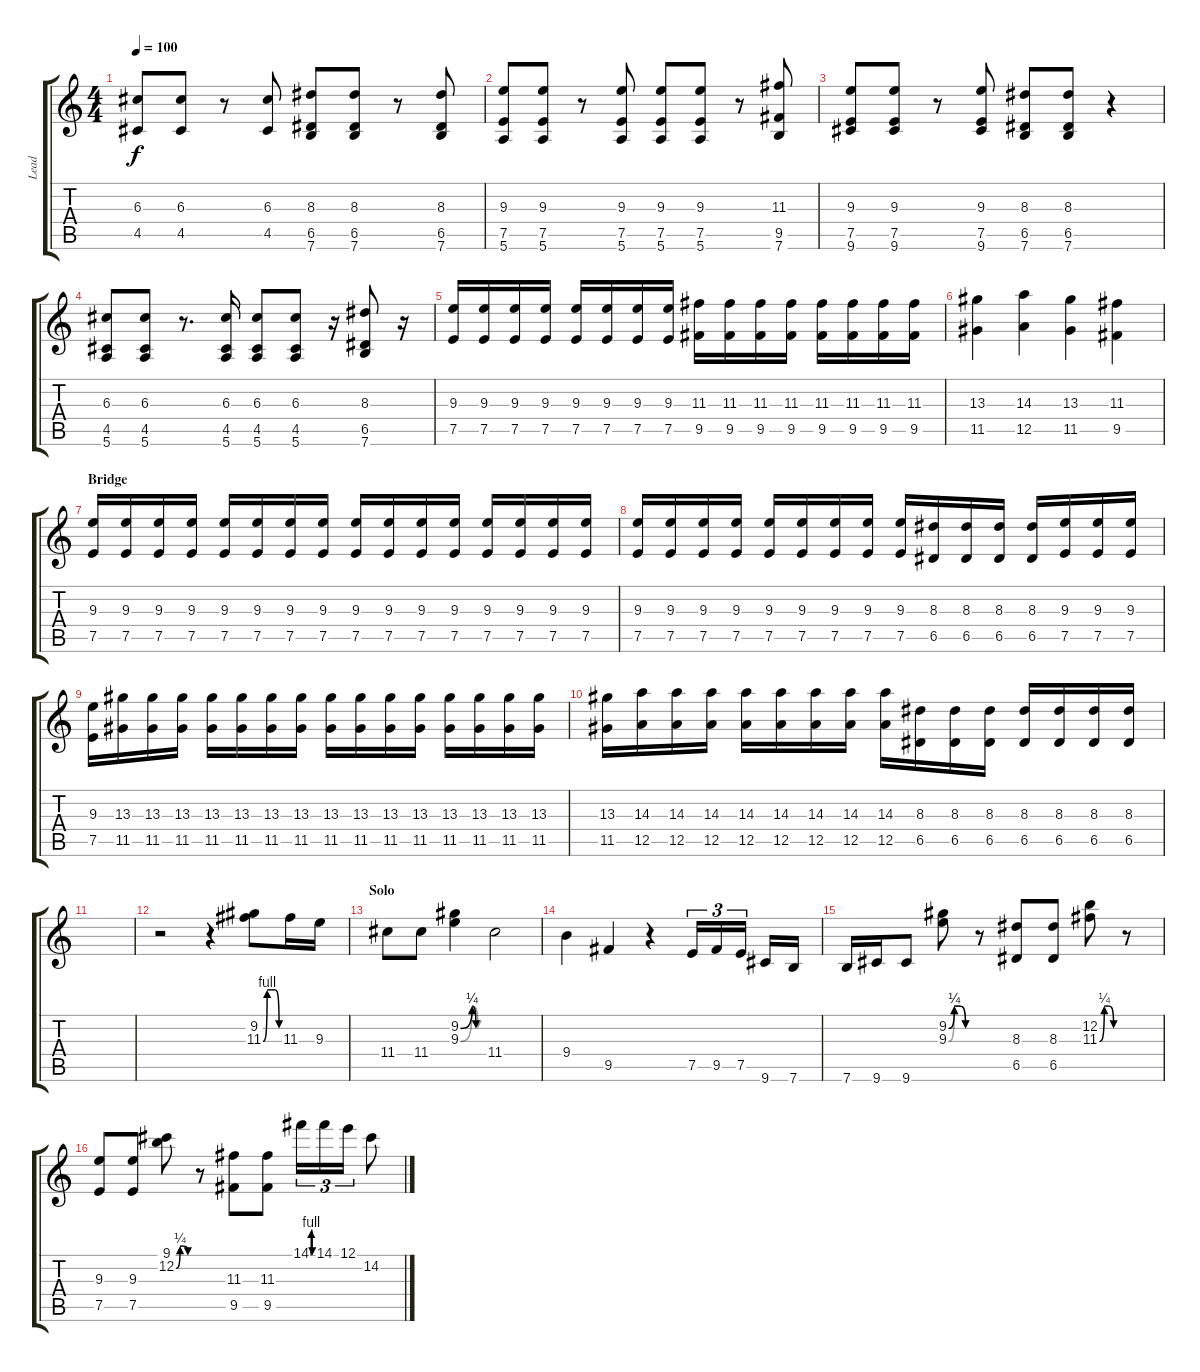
\track ("Lead" "Lead") {instrument distortionguitar}
\staff {score tabs}
\tuning (E4 B3 G3 D3 A2 E2) {hide}
\ts (4 4)
\tempo 100
\clef g2
\ks c
(6.3 4.5).8{dy f} (6.3 4.5).8 r.8 (6.3 4.5).8 (8.3 6.5 7.6).8 (8.3 6.5 7.6).8 r.8 (8.3 6.5 7.6).8 |
(9.3 7.5 5.6).8 (9.3 7.5 5.6).8 r.8 (9.3 7.5 5.6).8 (9.3 7.5 5.6).8 (9.3 7.5 5.6).8 r.8 (11.3 9.5 7.6).8 |
(9.3 7.5 9.6).8 (9.3 7.5 9.6).8 r.8 (9.3 7.5 9.6).8 (8.3 6.5 7.6).8 (8.3 6.5 7.6).8 r.4 |
(6.3 4.5 5.6).8 (6.3 4.5 5.6).8 r.8{d} (6.3 4.5 5.6).16 (6.3 4.5 5.6).8 (6.3 4.5 5.6).8 r.16 (8.3 6.5 7.6).8 r.16 |
(9.3 7.5).16 (9.3 7.5).16 (9.3 7.5).16 (9.3 7.5).16 (9.3 7.5).16 (9.3 7.5).16 (9.3 7.5).16 (9.3 7.5).16 (11.3 9.5).16 (11.3 9.5).16 (11.3 9.5).16 (11.3 9.5).16 (11.3 9.5).16 (11.3 9.5).16 (11.3 9.5).16 (11.3 9.5).16 |
(13.3 11.5).4 (14.3 12.5).4 (13.3 11.5).4 (11.3 9.5).4 |
\section ("" "Bridge")
(9.3 7.5).16 (9.3 7.5).16 (9.3 7.5).16 (9.3 7.5).16 (9.3 7.5).16 (9.3 7.5).16 (9.3 7.5).16 (9.3 7.5).16 (9.3 7.5).16 (9.3 7.5).16 (9.3 7.5).16 (9.3 7.5).16 (9.3 7.5).16 (9.3 7.5).16 (9.3 7.5).16 (9.3 7.5).16 |
(9.3 7.5).16 (9.3 7.5).16 (9.3 7.5).16 (9.3 7.5).16 (9.3 7.5).16 (9.3 7.5).16 (9.3 7.5).16 (9.3 7.5).16 (9.3 7.5).16 (8.3 6.5).16 (8.3 6.5).16 (8.3 6.5).16 (8.3 6.5).16 (9.3 7.5).16 (9.3 7.5).16 (9.3 7.5).16 |
(9.3 7.5).16 (13.3 11.5).16 (13.3 11.5).16 (13.3 11.5).16 (13.3 11.5).16 (13.3 11.5).16 (13.3 11.5).16 (13.3 11.5).16 (13.3 11.5).16 (13.3 11.5).16 (13.3 11.5).16 (13.3 11.5).16 (13.3 11.5).16 (13.3 11.5).16 (13.3 11.5).16 (13.3 11.5).16 |
(13.3 11.5).16 (14.3 12.5).16 (14.3 12.5).16 (14.3 12.5).16 (14.3 12.5).16 (14.3 12.5).16 (14.3 12.5).16 (14.3 12.5).16 (14.3 12.5).16 (8.3 6.5).16 (8.3 6.5).16 (8.3 6.5).16 (8.3 6.5).16 (8.3 6.5).16 (8.3 6.5).16 (8.3 6.5).16 |
|
r.2 r.4 (9.2 11.3{be (custom 0 0 15 4 30 4 45 4 60 0)}).8 11.3.16 9.3.16 |
\section ("" "Solo")
11.4.8 11.4.8 (9.2{be (custom 0 0 30 1 40 0 60 0)} 9.3{be (custom 0 0 30 1 45 0 60 0)}).4 11.4.2 |
9.4.4 9.5.4 r.4 7.5.16{tu (3 2)} 9.5.16{tu (3 2)} 7.5.16{tu (3 2)} 9.6.16 7.6.16 |
7.6.16 9.6.16 9.6.8 (9.2{be (custom 0 0 15 1 30 1 45 0 60 0)} 9.3{be (custom 0 0 15 1 30 1 45 0 60 0)}).8 r.8 (8.3 6.5).8 (8.3 6.5).8 (12.2 11.3{be (custom 0 0 15 1 30 1 45 0 60 0)}).8 r.8 |
(9.3 7.5).8 (9.3 7.5).8 (9.1 12.2{be (custom 0 0 15 1 30 1 45 0 60 0)}).8 r.8 (11.3 9.5).8 (11.3 9.5).8 14.1{be (custom 0 0 15 4 30 4 45 0 60 0)}.16{tu (3 2)} 14.1.16{tu (3 2)} 12.1.16{tu (3 2)} 14.2.8
